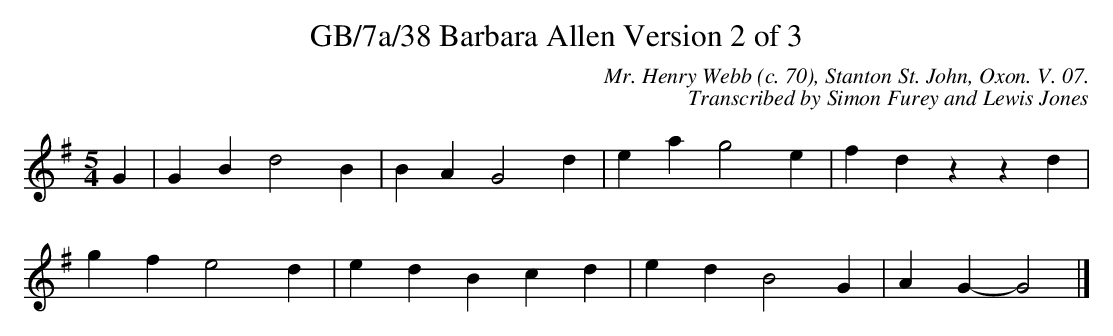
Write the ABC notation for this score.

X:1
T:GB/7a/38 Barbara Allen Version 2 of 3
C:Mr. Henry Webb (c. 70), Stanton St. John, Oxon. V. 07.
C:Transcribed by Simon Furey and Lewis Jones
L:1/4
M:5/4
K:G
G | G B d2 B | B A G2 d | e a g2 e | f d z z d |$ g f e2 d | e d B c d | e d B2 G | A G- G2 |]
